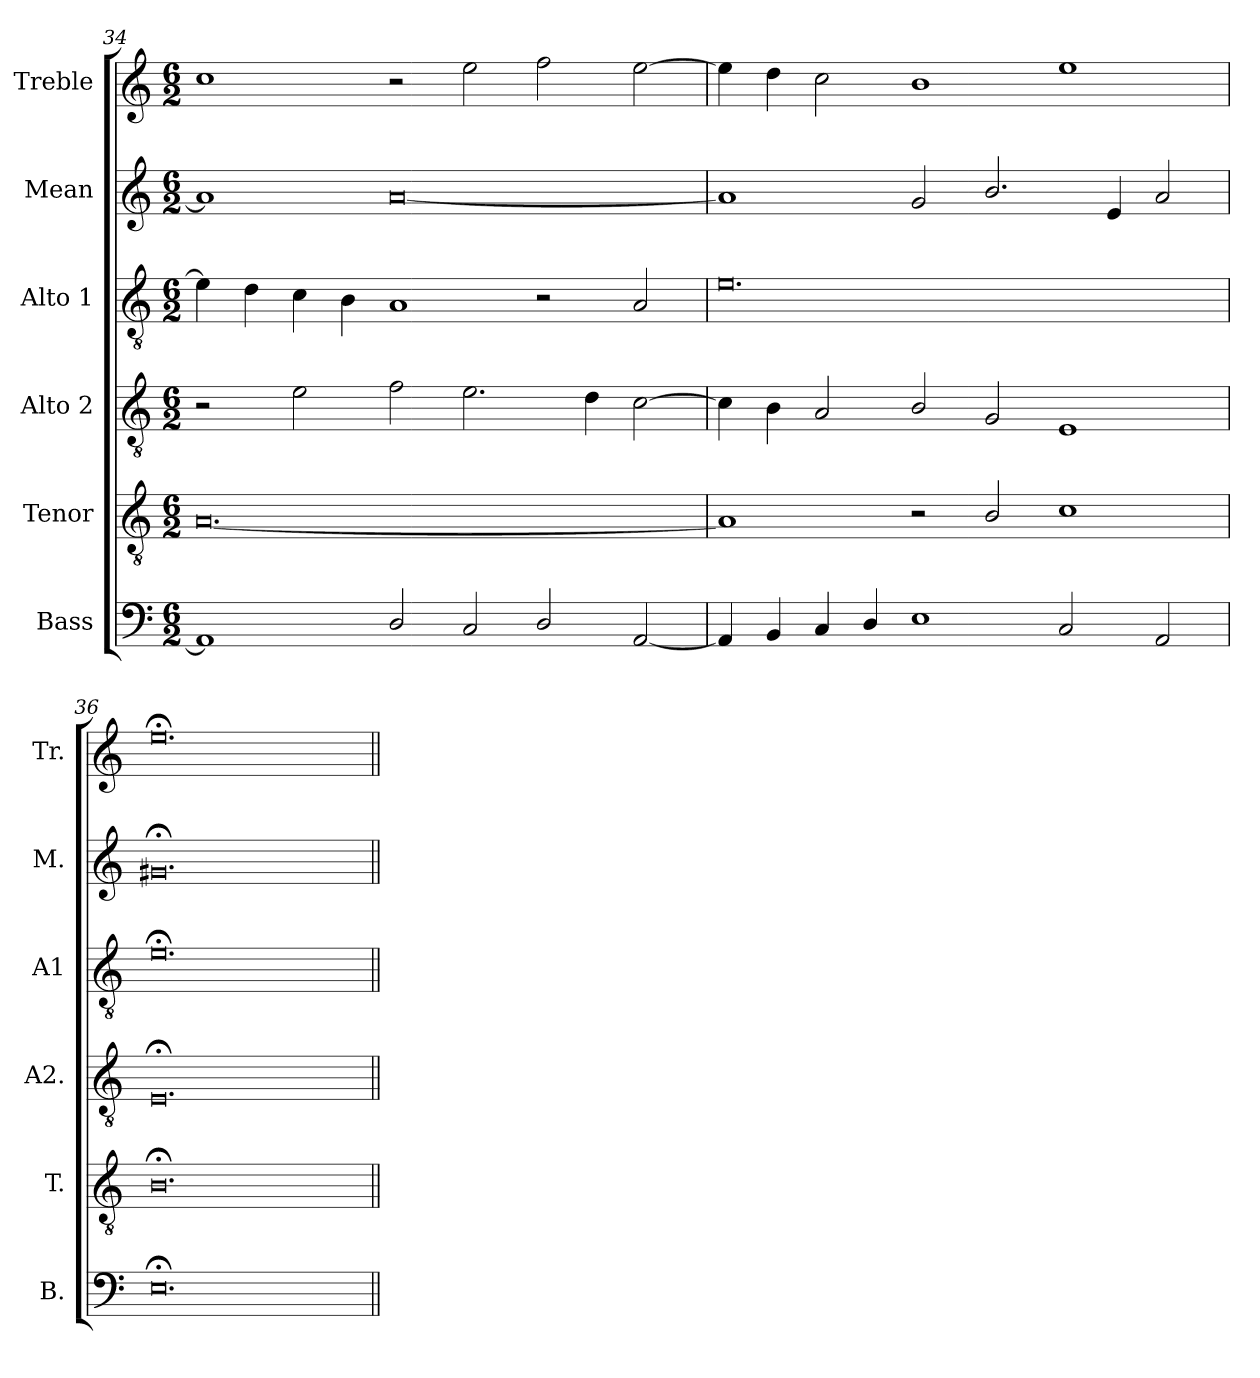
**kern	**kern	**kern	**kern	**kern	**kern
*part6	*part5	*part4	*part3	*part2	*part1
*staff6	*staff5	*staff4	*staff3	*staff2	*staff1
*I"Bass	*I"Tenor	*I"Alto 2	*I"Alto 1	*I"Mean	*I"Treble
*I'B.	*I'T.	*I'A2.	*I'A1	*I'M.	*I'Tr.
*clefF4	*clefGv2	*clefGv2	*clefGv2	*clefG2	*clefG2
*	*ITrd7c12	*ITrd7c12	*ITrd7c12	*	*
*k[]	*k[]	*k[]	*k[]	*k[]	*k[]
*C:	*C:	*C:	*C:	*C:	*C:
*M6/2	*M6/2	*M6/2	*M6/2	*M6/2	*M6/2
=34	=34	=34	=34	=34	=34
1AAi]	[<0.AAi	2r	4Ei\]	1ai]	1cci
.	.	.	4Di\	.	.
.	.	2Ei\	4Ci\	.	.
.	.	.	4BBi\	.	.
2Di/	.	2Fi\	1AAi	[<0ai	2r
2Ci/	.	2.Ei\	.	.	2eei\
2Di/	.	.	2r	.	2ffi\
.	.	4Di\	.	.	.
[<2AAi/	.	[>2Ci\	2AAi/	.	[>2eei\
!!LO:PB:g=z
=35	=35	=35	=35	=35	=35
4AAi/]	1AAi]	4Ci\]	0.Ei	1ai]	4eei\]
4BBi/	.	4BBi\	.	.	4ddi\
4Ci/	.	2AAi/	.	.	2cci\
4Di/	.	.	.	.	.
1Ei	2r	2BBi/	.	2gi/	1bi
.	2BBi/	2GGi/	.	2.bi/	.
2Ci/	1Ci	1EEi	.	.	1eei
.	.	.	.	4ei/	.
2AAi/	.	.	.	2ai/	.
=36	=36	=36	=36	=36	=36
0.E;i	0.BB;i	0.EE;i	0.E;i	0.g#X;i	0.ee;i
=||	=||	=||	=||	=||	=||
*-	*-	*-	*-	*-	*-
